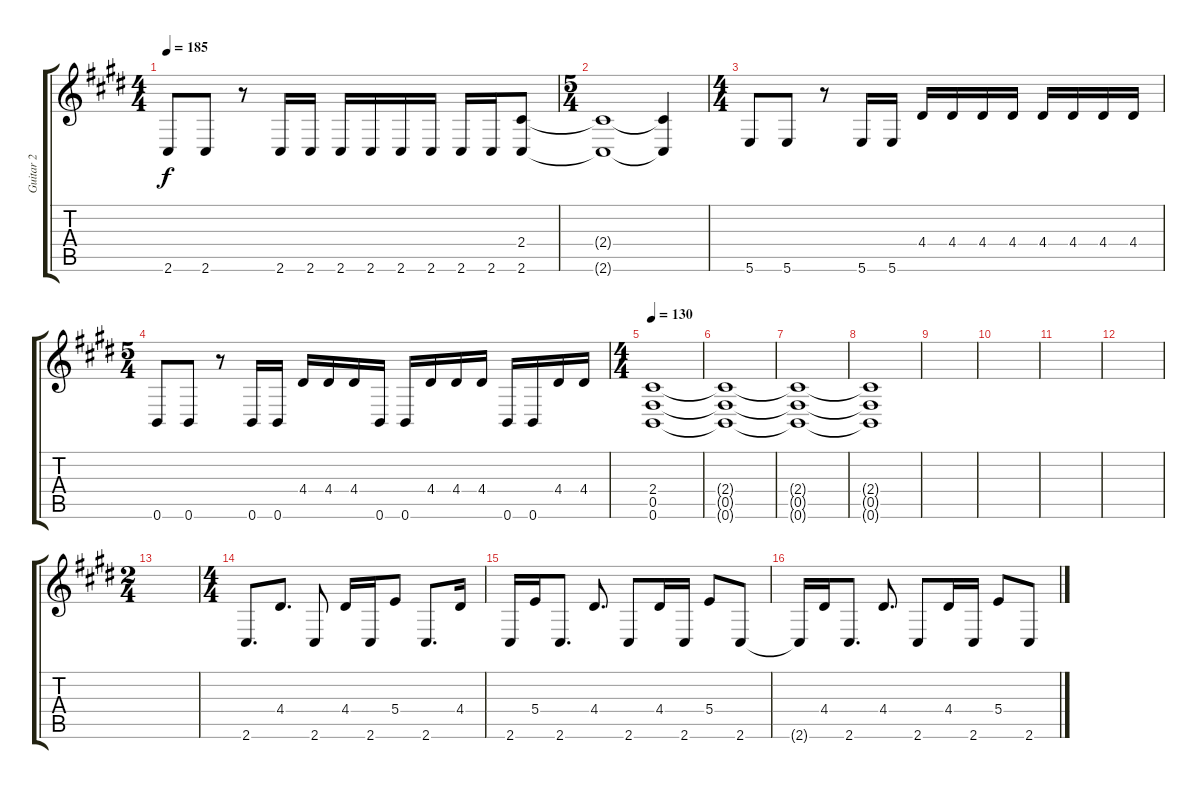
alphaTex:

\track ("Guitar 2" "Guitar 2") {instrument overdrivenguitar}
\staff {score tabs}
\tuning (Db4 Ab3 E3 B2 Gb2 B1) {hide}
\ts (4 4)
\tempo 185
\clef g2
\ks e
2.6.8{dy f} 2.6.8 r.8 2.6.16 2.6.16 2.6.16 2.6.16 2.6.16 2.6.16 2.6.16 2.6.16 (2.4 2.6).8 |
\ts (5 4)
(2.4{t} 2.6{t}).1 (2.4{t} 2.6{t}).4 |
\ts (4 4)
5.6.8 5.6.8 r.8 5.6.16 5.6.16 4.4.16 4.4.16 4.4.16 4.4.16 4.4.16 4.4.16 4.4.16 4.4.16 |
\ts (5 4)
0.6.8 0.6.8 r.8 0.6.16 0.6.16 4.4.16 4.4.16 4.4.16 0.6.16 0.6.16 4.4.16 4.4.16 4.4.16 0.6.16 0.6.16 4.4.16 4.4.16 |
\ts (4 4)
\tempo 130
(2.4 0.5 0.6).1{volume 0} |
(2.4{t} 0.5{t} 0.6{t}).1 |
(2.4{t} 0.5{t} 0.6{t}).1 |
(2.4{t} 0.5{t} 0.6{t}).1 |
|
|
|
|
\ts (2 4)
|
\ts (4 4)
2.6.8{d volume 16 instrument electricguitarjazz} 4.4.8{d} 2.6.8 4.4.16 2.6.16 5.4.8 2.6.8{d} 4.4.16 |
2.6.16 5.4.16 2.6.8{d} 4.4.8{d} 2.6.8 4.4.16 2.6.16 5.4.8 2.6.8 |
2.6{t}.16 4.4.16 2.6.8{d} 4.4.8{d} 2.6.8 4.4.16 2.6.16 5.4.8 2.6.8
